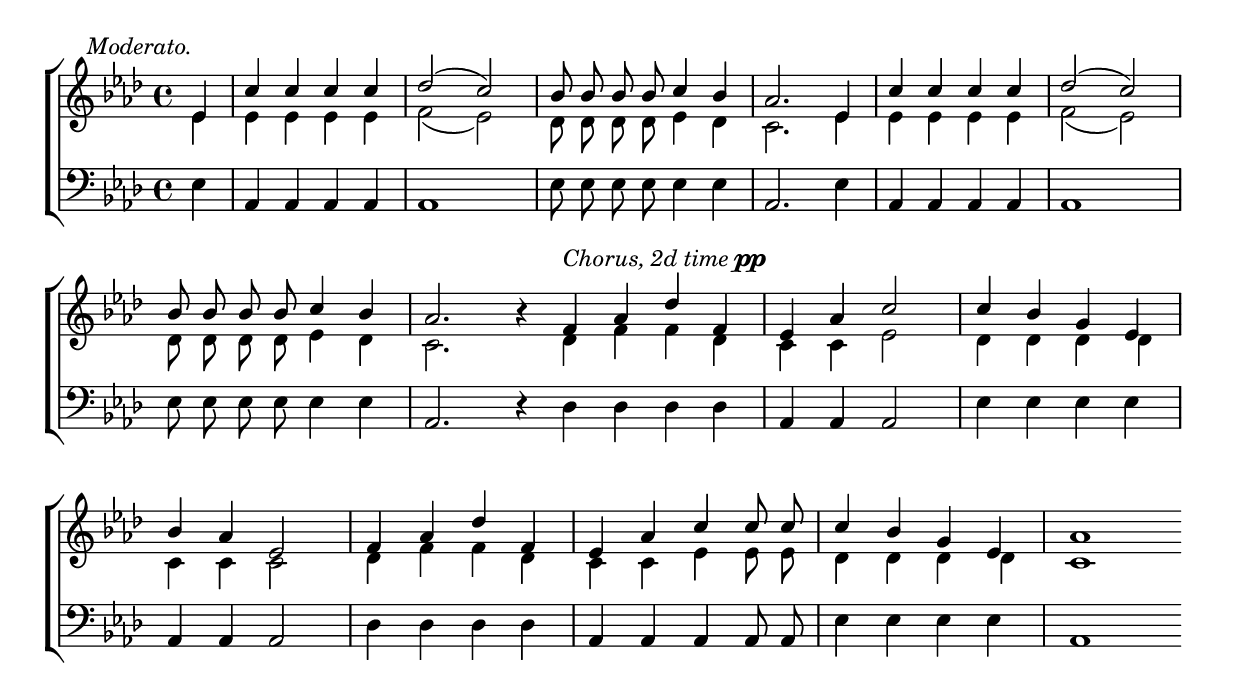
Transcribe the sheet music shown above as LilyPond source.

%Marching Song

\version "2.6.5"
\include "english.ly"

tempotext = \markup { \right-align \italic {Moderato.} }

chorustext = \markup { \italic {Chorus, 2d time \dynamic pp} }

global = {
  \key af \major
  \override Staff.TimeSignature #'style = #'()
  \time 4/4 %typo in original: 3/4 corrected to 4/4
}

soprano = \relative c' {
 \autoBeamOff
 \partial 4
 \override TextScript #'padding = #2
 ef4^\tempotext | c' c c c | df2( c) | bf8 bf bf bf c4 bf | af2. ef4 | c' c c c | df2( c) \break
 bf8 bf bf bf c4 bf | af2. bf4\rest \bar "|:" f^\chorustext af df f, | ef af c2 | c4 bf g ef \break
 bf' af ef2 | f4 af df f, | ef af c c8 c | c4 bf g ef | af1 \bar ":|"
}

alto = \relative c' {
 \autoBeamOff \partial 4
 ef4 | ef ef ef ef | f2( ef) | df8 df df df ef4 df | c2. ef4 | ef ef ef ef | f2( ef) |
 df8 df df df ef4 df | c2. s4 \bar "|:" df f f df | c c ef2 | df4 df df df |
 c c c2 | df4 f f df | c c ef ef8 ef | df4 df df df | c1 \bar ":|"
}

bass = \relative c {
 \autoBeamOff \partial 4
 ef4 | af, af af af | af1 | ef'8 ef ef ef ef4 ef | af,2. ef'4 | af, af af af | af1 |
 ef'8 ef ef ef ef4 ef | af,2. r4 \bar "|:" df df df df | af af af2 | ef'4 ef ef ef |
 af, af af2 | df4 df df df | af af af af8 af | ef'4 ef ef ef | af,1 \bar ":|"
}

\score {
 \new ChoirStaff <<
  \new Staff << \clef treble \global \soprano \\ \alto >>
  \new Staff { \clef bass \global \bass }
 >>
  \layout {
    indent = 0.0\cm
    \context {
      \Score
       \remove Bar_number_engraver
    }
  }
 \midi { \tempo 4 = 100 }
}
